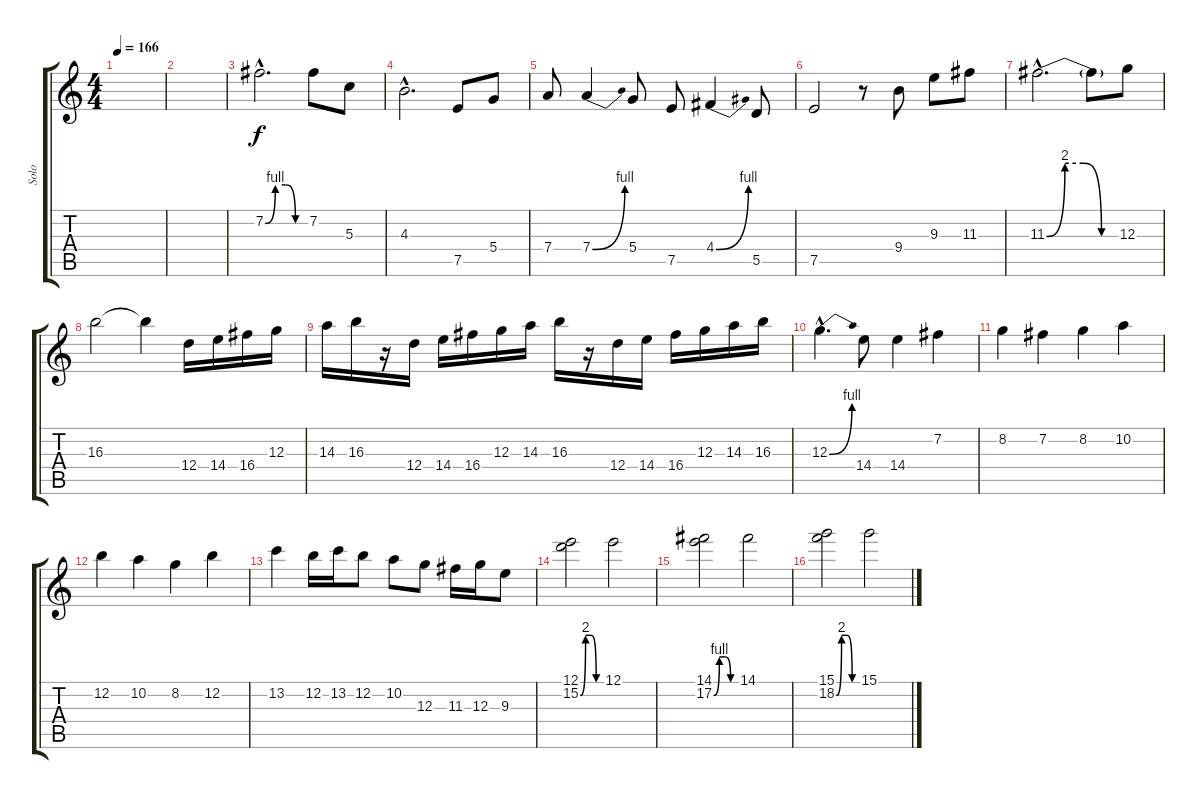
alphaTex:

\track ("Solo" "Solo") {instrument overdrivenguitar}
\staff {score tabs}
\tuning (E4 B3 G3 D3 A2 E2) {hide}
\ts (4 4)
\tempo 166
\clef g2
\ks c
|
|
7.2{be (custom 0 0 15 4 30 4 45 0 60 0) hac}.2{d} 7.2.8 5.3.8 |
4.3{hac}.2{d} 7.5.8 5.4.8 |
7.4.8 7.4{be (bend 0 0 60 4)}.4 5.4.8 7.5.8 4.4{be (bend 0 0 60 4)}.4 5.5.8 |
7.5.2 r.8 9.4.8 9.3.8 11.3.8 |
11.3{be (custom 0 0 15 8 30 8 45 0 60 0) hac}.2{d} 11.3{t}.8 12.3.8 |
16.3.2 16.3{t}.4 12.4.16 14.4.16 16.4.16 12.3.16 |
14.3.16 16.3.16 r.16 12.4.16 14.4.16 16.4.16 12.3.16 14.3.16 16.3.16 r.16 12.4.16 14.4.16 16.4.16 12.3.16 14.3.16 16.3.16 |
12.3{be (bend 0 0 60 4) hac}.4{d} 14.4.8 14.4.4 7.2.4 |
8.2.4 7.2.4 8.2.4 10.2.4 |
12.2.4 10.2.4 8.2.4 12.2.4 |
13.2.4 12.2.16 13.2.16 12.2.8 10.2.8 12.3.8 11.3.16 12.3.16 9.3.8 |
(12.1 15.2{be (custom 0 0 15 8 30 8 45 0 60 0)}).2 12.1.2 |
(14.1 17.2{be (custom 0 0 15 4 30 4 45 0 60 0)}).2 14.1.2 |
(15.1 18.2{be (custom 0 0 15 8 30 8 45 0 60 0)}).2 15.1.2
